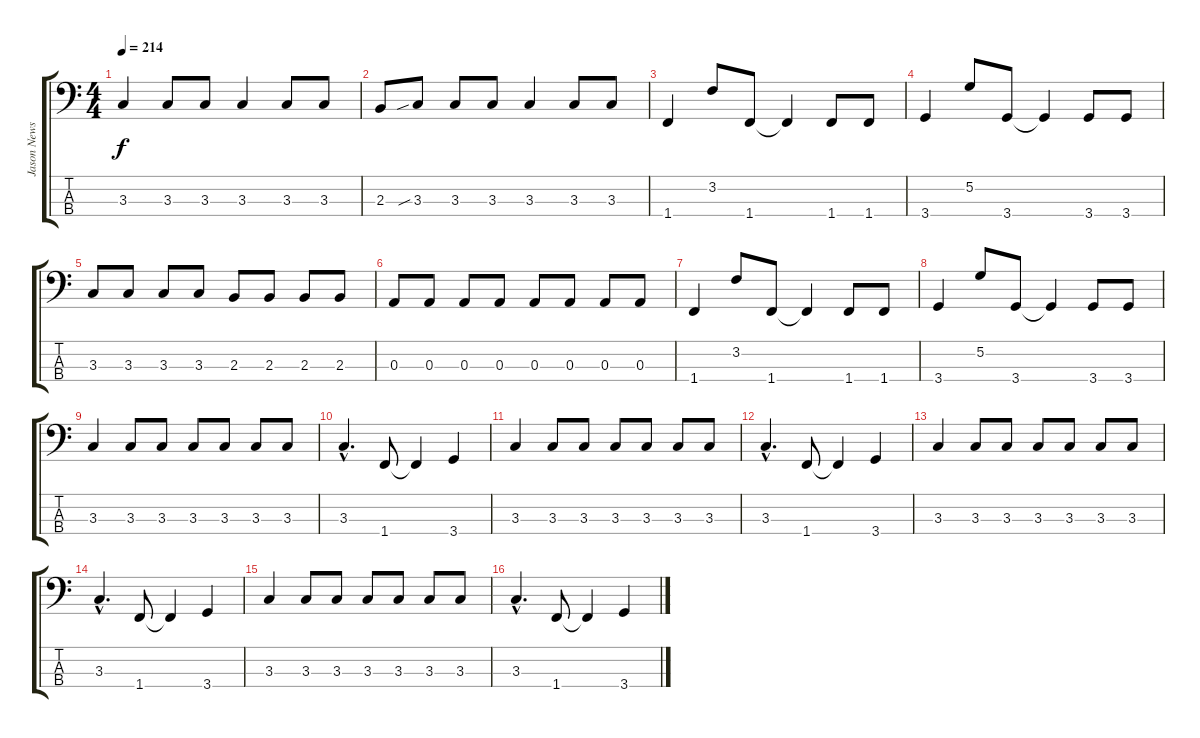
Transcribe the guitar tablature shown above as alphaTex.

\track ("Jason Newsted" "Jason News") {instrument electricbassfinger}
\staff {score tabs}
\tuning (G2 D2 A1 E1) {hide}
\ts (4 4)
\tempo 214
\clef f4
\ks c
3.3.4{dy f} 3.3.8 3.3.8 3.3.4 3.3.8 3.3.8 |
2.3.8 3.3{sib}.8 3.3.8 3.3.8 3.3.4 3.3.8 3.3.8 |
1.4.4 3.2.8 1.4.8 1.4{t}.4 1.4.8 1.4.8 |
3.4.4 5.2.8 3.4.8 3.4{t}.4 3.4.8 3.4.8 |
3.3.8 3.3.8 3.3.8 3.3.8 2.3.8 2.3.8 2.3.8 2.3.8 |
0.3.8 0.3.8 0.3.8 0.3.8 0.3.8 0.3.8 0.3.8 0.3.8 |
1.4.4 3.2.8 1.4.8 1.4{t}.4 1.4.8 1.4.8 |
3.4.4 5.2.8 3.4.8 3.4{t}.4 3.4.8 3.4.8 |
3.3.4 3.3.8 3.3.8 3.3.8 3.3.8 3.3.8 3.3.8 |
3.3{hac}.4{d} 1.4.8 1.4{t}.4 3.4.4 |
3.3.4 3.3.8 3.3.8 3.3.8 3.3.8 3.3.8 3.3.8 |
3.3{hac}.4{d} 1.4.8 1.4{t}.4 3.4.4 |
3.3.4 3.3.8 3.3.8 3.3.8 3.3.8 3.3.8 3.3.8 |
3.3{hac}.4{d} 1.4.8 1.4{t}.4 3.4.4 |
3.3.4 3.3.8 3.3.8 3.3.8 3.3.8 3.3.8 3.3.8 |
3.3{hac}.4{d} 1.4.8 1.4{t}.4 3.4.4
